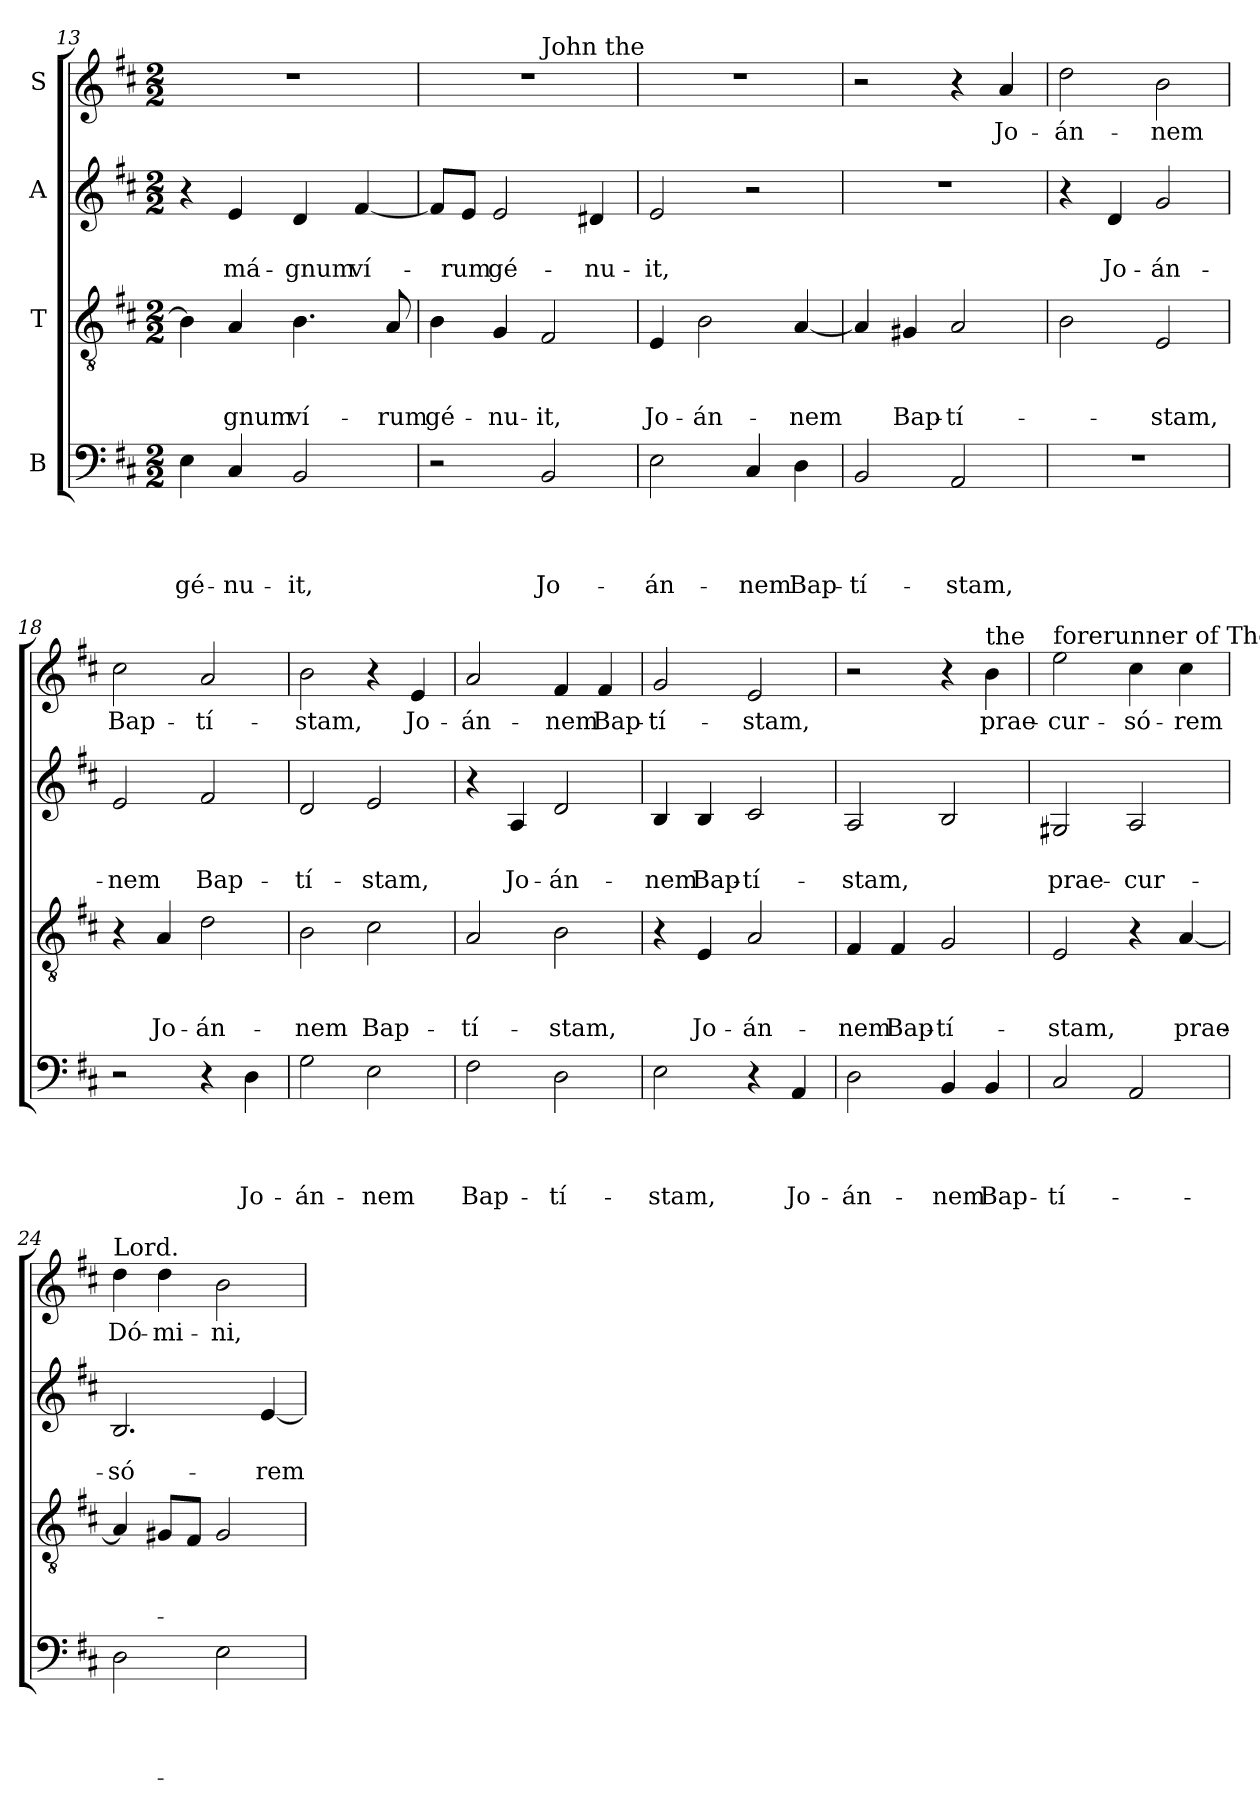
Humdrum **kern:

**kern	**text	**text	**text	**text	**kern	**text	**text	**text	**kern	**text	**text	**kern	**text
*part4	*part4	*part4	*part4	*part4	*part3	*part3	*part3	*part3	*part2	*part2	*part2	*part1	*part1
*staff4	*staff4	*staff4	*staff4	*staff4	*staff3	*staff3	*staff3	*staff3	*staff2	*staff2	*staff2	*staff1	*staff1
*I"B	*	*	*	*	*I"T	*	*	*	*I"A	*	*	*I"S	*
*clefF4	*	*	*	*	*clefGv2	*	*	*	*clefG2	*	*	*clefG2	*
*k[f#c#]	*	*	*	*	*k[f#c#]	*	*	*	*k[f#c#]	*	*	*k[f#c#]	*
*D:	*	*	*	*	*D:	*	*	*	*D:	*	*	*D:	*
*M2/2	*	*	*	*	*M2/2	*	*	*	*M2/2	*	*	*M2/2	*
=13	=13	=13	=13	=13	=13	=13	=13	=13	=13	=13	=13	=13	=13
!	!	!	!	!LO:LY:b	!	!	!	!	!	!	!	!	!
4E\	.	.	.	gé-	4B\]	.	.	.	4r	.	.	1r	.
!	!	!	!	!LO:LY:b	!	!	!	!LO:LY:b	!	!	!LO:LY:b	!	!
4C#/	.	.	.	-nu-	4A/	.	.	-gnum	4e/	.	má-	.	.
!	!	!	!	!LO:LY:b	!	!	!	!LO:LY:b	!	!	!LO:LY:b	!	!
2BB/	.	.	.	-it,	4.B\	.	.	ví-	4d/	.	-gnum	.	.
!	!	!	!	!	!	!	!	!	!	!	!LO:LY:b	!	!
.	.	.	.	.	.	.	.	.	[4f#/	.	ví-	.	.
!	!	!	!	!	!	!	!	!LO:LY:b	!	!	!	!	!
.	.	.	.	.	8A/	.	.	-rum	.	.	.	.	.
=14	=14	=14	=14	=14	=14	=14	=14	=14	=14	=14	=14	=14	=14
!	!	!	!	!	!	!	!	!LO:LY:b	!	!	!	!	!
*	*	*	*	*	*	*	*	*	*	*	*	*^	*
2r	.	.	.	.	4B\	.	.	gé-	8f#/L]	.	.	1r	2ryy	.
!	!	!	!	!	!	!	!	!	!	!	!LO:LY:b	!	!	!
.	.	.	.	.	.	.	.	.	8e/J	.	-rum	.	.	.
!	!	!	!	!	!	!	!	!LO:LY:b	!	!	!LO:LY:b	!	!	!
.	.	.	.	.	4G/	.	.	-nu-	2e/	.	gé-	.	.	.
!	!	!	!	!	!	!	!	!	!	!	!	!	!LO:TX:a:t=John the	!
!	!	!	!	!LO:LY:b	!	!	!	!LO:LY:b	!	!	!	!	!	!
2BB/	.	.	.	Jo-	2F#/	.	.	-it,	.	.	.	.	2ryy	.
!	!	!	!	!	!	!	!	!	!	!	!LO:LY:b	!	!	!
.	.	.	.	.	.	.	.	.	4d#i/	.	-nu-	.	.	.
=15	=15	=15	=15	=15	=15	=15	=15	=15	=15	=15	=15	=15	=15	=15
!	!	!	!	!	!	!	!	!	!	!	!	!LO:TX:a:t=Baptist,	!	!
!	!	!	!	!LO:LY:b	!	!	!	!LO:LY:b	!	!	!LO:LY:b	!	!	!
*	*	*	*	*	*	*	*	*	*	*	*	*v	*v	*
2E\	.	.	.	-án-	4E/	.	.	Jo-	2e/	.	-it,	1r	.
!	!	!	!	!	!	!	!	!LO:LY:b	!	!	!	!	!
.	.	.	.	.	2B\	.	.	-án-	.	.	.	.	.
!	!	!	!	!LO:LY:b	!	!	!	!	!	!	!	!	!
4C#/	.	.	.	-nem	.	.	.	.	2r	.	.	.	.
!	!	!	!	!LO:LY:b	!	!	!	!LO:LY:b	!	!	!	!	!
4D\	.	.	.	Bap-	[4A/	.	.	-nem	.	.	.	.	.
!!LO:LB:g=z
=16	=16	=16	=16	=16	=16	=16	=16	=16	=16	=16	=16	=16	=16
!	!	!	!	!LO:LY:b	!	!	!	!	!	!	!	!	!
2BB/	.	.	.	-tí-	4A/]	.	.	.	1r	.	.	2r	.
!	!	!	!	!	!	!	!	!LO:LY:b	!	!	!	!	!
.	.	.	.	.	4G#i/	.	.	Bap-	.	.	.	.	.
!	!	!	!	!LO:LY:b	!	!	!	!LO:LY:b	!	!	!	!	!
2AA/	.	.	.	-stam,	2A/	.	.	-tí-	.	.	.	4r	.
!	!	!	!	!	!	!	!	!	!	!	!	!	!LO:LY:b
.	.	.	.	.	.	.	.	.	.	.	.	4a/	Jo-
=17	=17	=17	=17	=17	=17	=17	=17	=17	=17	=17	=17	=17	=17
!	!	!	!	!	!	!	!	!	!	!	!	!	!LO:LY:b
1r	.	.	.	.	2B\	.	.	.	4r	.	.	2dd\	-án-
!	!	!	!	!	!	!	!	!	!	!	!LO:LY:b	!	!
.	.	.	.	.	.	.	.	.	4d/	.	Jo-	.	.
!	!	!	!	!	!	!	!	!LO:LY:b	!	!	!LO:LY:b	!	!LO:LY:b
.	.	.	.	.	2E/	.	.	-stam,	2g/	.	-án-	2b\	-nem
=18	=18	=18	=18	=18	=18	=18	=18	=18	=18	=18	=18	=18	=18
!	!	!	!	!	!	!	!	!	!	!	!LO:LY:b	!	!LO:LY:b
2r	.	.	.	.	4r	.	.	.	2e/	.	-nem	2cc#\	Bap-
!	!	!	!	!	!	!	!	!LO:LY:b	!	!	!	!	!
.	.	.	.	.	4A/	.	.	Jo-	.	.	.	.	.
!	!	!	!	!	!	!	!	!LO:LY:b	!	!	!LO:LY:b	!	!LO:LY:b
4r	.	.	.	.	2d\	.	.	-án-	2f#/	.	Bap-	2a/	-tí-
!	!	!	!	!LO:LY:b	!	!	!	!	!	!	!	!	!
4D\	.	.	.	Jo-	.	.	.	.	.	.	.	.	.
=19	=19	=19	=19	=19	=19	=19	=19	=19	=19	=19	=19	=19	=19
!	!	!	!	!LO:LY:b	!	!	!	!LO:LY:b	!	!	!LO:LY:b	!	!LO:LY:b
2G\	.	.	.	-án-	2B\	.	.	-nem	2d/	.	-tí-	2b\	-stam,
!	!	!	!	!LO:LY:b	!	!	!	!LO:LY:b	!	!	!LO:LY:b	!	!
2E\	.	.	.	-nem	2c#\	.	.	Bap-	2e/	.	-stam,	4r	.
!	!	!	!	!	!	!	!	!	!	!	!	!	!LO:LY:b
.	.	.	.	.	.	.	.	.	.	.	.	4e/	Jo-
=20	=20	=20	=20	=20	=20	=20	=20	=20	=20	=20	=20	=20	=20
!	!	!	!	!LO:LY:b	!	!	!	!LO:LY:b	!	!	!	!	!LO:LY:b
2F#\	.	.	.	Bap-	2A/	.	.	-tí-	4r	.	.	2a/	-án-
!	!	!	!	!	!	!	!	!	!	!	!LO:LY:b	!	!
.	.	.	.	.	.	.	.	.	4A/	.	Jo-	.	.
!	!	!	!	!LO:LY:b	!	!	!	!LO:LY:b	!	!	!LO:LY:b	!	!LO:LY:b
2D\	.	.	.	-tí-	2B\	.	.	-stam,	2d/	.	-án-	4f#/	-nem
!	!	!	!	!	!	!	!	!	!	!	!	!	!LO:LY:b
.	.	.	.	.	.	.	.	.	.	.	.	4f#/	Bap-
=21	=21	=21	=21	=21	=21	=21	=21	=21	=21	=21	=21	=21	=21
!	!	!	!	!LO:LY:b	!	!	!	!	!	!	!LO:LY:b	!	!LO:LY:b
2E\	.	.	.	-stam,	4r	.	.	.	4B/	.	-nem	2g/	-tí-
!	!	!	!	!	!	!	!	!LO:LY:b	!	!	!LO:LY:b	!	!
.	.	.	.	.	4E/	.	.	Jo-	4B/	.	Bap-	.	.
!	!	!	!	!	!	!	!	!LO:LY:b	!	!	!LO:LY:b	!	!LO:LY:b
4r	.	.	.	.	2A/	.	.	-án-	2c#/	.	-tí-	2e/	-stam,
!	!	!	!	!LO:LY:b	!	!	!	!	!	!	!	!	!
4AA/	.	.	.	Jo-	.	.	.	.	.	.	.	.	.
!!LO:PB:g=z
=22	=22	=22	=22	=22	=22	=22	=22	=22	=22	=22	=22	=22	=22
!	!	!	!	!LO:LY:b	!	!	!	!LO:LY:b	!	!	!LO:LY:b	!	!
2D\	.	.	.	-án-	4F#/	.	.	-nem	2A/	.	-stam,	2r	.
!	!	!	!	!	!	!	!	!LO:LY:b	!	!	!	!	!
.	.	.	.	.	4F#/	.	.	Bap-	.	.	.	.	.
!	!	!	!	!LO:LY:b	!	!	!	!LO:LY:b	!	!	!	!	!
4BB/	.	.	.	-nem	2G/	.	.	-tí-	2B/	.	.	4r	.
!	!	!	!	!	!	!	!	!	!	!	!	!LO:TX:a:t=the	!
!	!	!	!	!LO:LY:b	!	!	!	!	!	!	!	!	!LO:LY:b
4BB/	.	.	.	Bap-	.	.	.	.	.	.	.	4b\	prae-
=23	=23	=23	=23	=23	=23	=23	=23	=23	=23	=23	=23	=23	=23
!	!	!	!	!	!	!	!	!	!	!	!	!LO:TX:a:t=forerunner of The	!
!	!	!	!	!LO:LY:b	!	!	!	!LO:LY:b	!	!	!LO:LY:b	!	!LO:LY:b
2C#/	.	.	.	-tí-	2E/	.	.	-stam,	2G#i/	.	prae-	2ee\	-cur-
!	!	!	!	!	!	!	!	!	!	!	!LO:LY:b	!	!LO:LY:b
2AA/	.	.	.	.	4r	.	.	.	2A/	.	-cur-	4cc#\	-só-
!	!	!	!	!	!	!	!	!LO:LY:b	!	!	!	!	!LO:LY:b
.	.	.	.	.	[4A/	.	.	prae-	.	.	.	4cc#\	-rem
=24	=24	=24	=24	=24	=24	=24	=24	=24	=24	=24	=24	=24	=24
!	!	!	!	!	!	!	!	!	!	!	!	!LO:TX:a:t=Lord.	!
!	!	!	!	!	!	!	!	!	!	!	!LO:LY:b	!	!LO:LY:b
2D\	.	.	.	.	4A/]	.	.	.	2.B/	.	-só-	4dd\	Dó-
!	!	!	!	!	!	!	!	!	!	!	!	!	!LO:LY:b
.	.	.	.	.	8G#i/L	.	.	.	.	.	.	4dd\	-mi-
.	.	.	.	.	8F#/J	.	.	.	.	.	.	.	.
!	!	!	!	!	!	!	!	!	!	!	!	!	!LO:LY:b
2E\	.	.	.	.	2G#i/	.	.	.	.	.	.	2b\	-ni,
!	!	!	!	!	!	!	!	!	!	!	!LO:LY:b	!	!
.	.	.	.	.	.	.	.	.	[4e/	.	-rem	.	.
=	=	=	=	=	=	=	=	=	=	=	=	=	=
*-	*-	*-	*-	*-	*-	*-	*-	*-	*-	*-	*-	*-	*-
